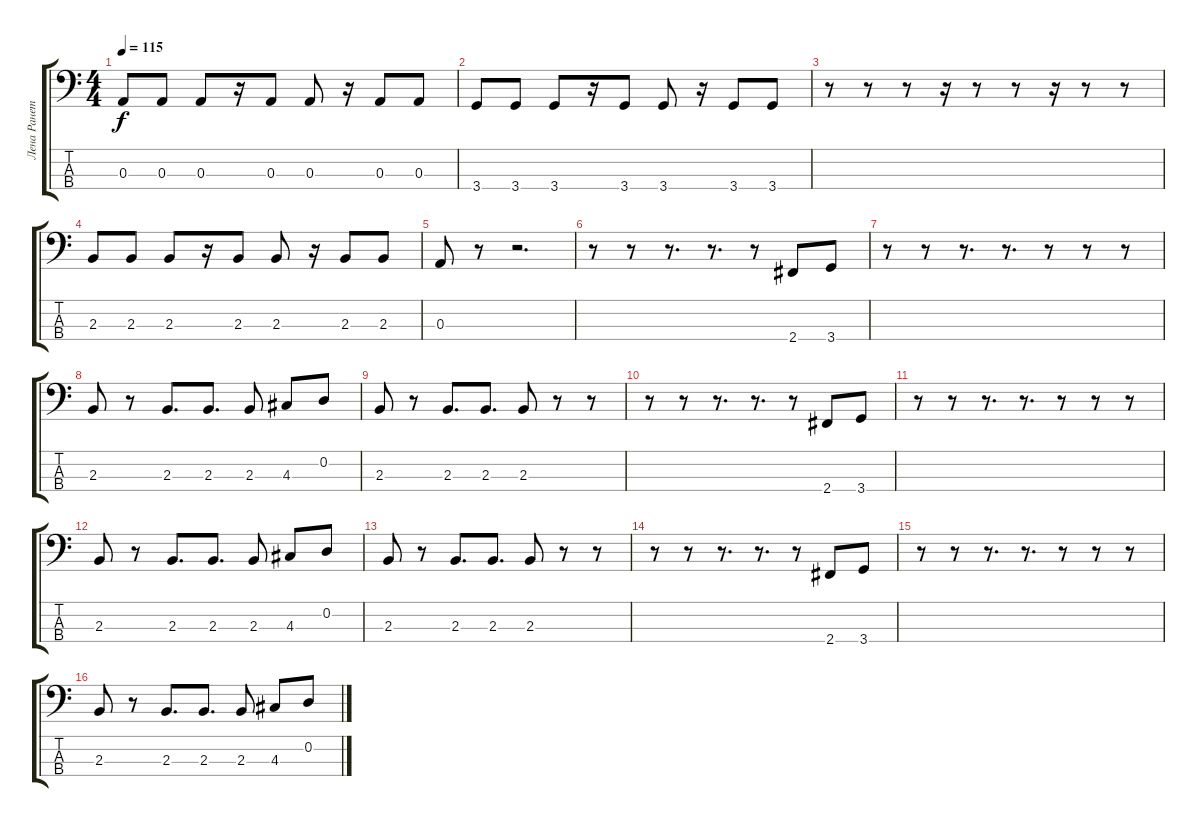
\track ("Лена Ранетка" "Лена Ранет") {instrument electricbassfinger}
\staff {score tabs}
\tuning (G2 D2 A1 E1) {hide}
\ts (4 4)
\tempo 115
\clef f4
\ks c
0.3.8{dy f} 0.3.8 0.3.8 r.16 0.3.8 0.3.8 r.16 0.3.8 0.3.8 |
3.4.8 3.4.8 3.4.8 r.16 3.4.8 3.4.8 r.16 3.4.8 3.4.8 |
r.8 r.8 r.8 r.16 r.8 r.8 r.16 r.8 r.8 |
2.3.8 2.3.8 2.3.8 r.16 2.3.8 2.3.8 r.16 2.3.8 2.3.8 |
0.3.8 r.8 r.2{d} |
r.8 r.8 r.8{d} r.8{d} r.8 2.4.8 3.4.8 |
r.8 r.8 r.8{d} r.8{d} r.8 r.8 r.8 |
2.3.8 r.8 2.3.8{d} 2.3.8{d} 2.3.8 4.3.8 0.2.8 |
2.3.8 r.8 2.3.8{d} 2.3.8{d} 2.3.8 r.8 r.8 |
r.8 r.8 r.8{d} r.8{d} r.8 2.4.8 3.4.8 |
r.8 r.8 r.8{d} r.8{d} r.8 r.8 r.8 |
2.3.8 r.8 2.3.8{d} 2.3.8{d} 2.3.8 4.3.8 0.2.8 |
2.3.8 r.8 2.3.8{d} 2.3.8{d} 2.3.8 r.8 r.8 |
r.8 r.8 r.8{d} r.8{d} r.8 2.4.8 3.4.8 |
r.8 r.8 r.8{d} r.8{d} r.8 r.8 r.8 |
2.3.8 r.8 2.3.8{d} 2.3.8{d} 2.3.8 4.3.8 0.2.8
